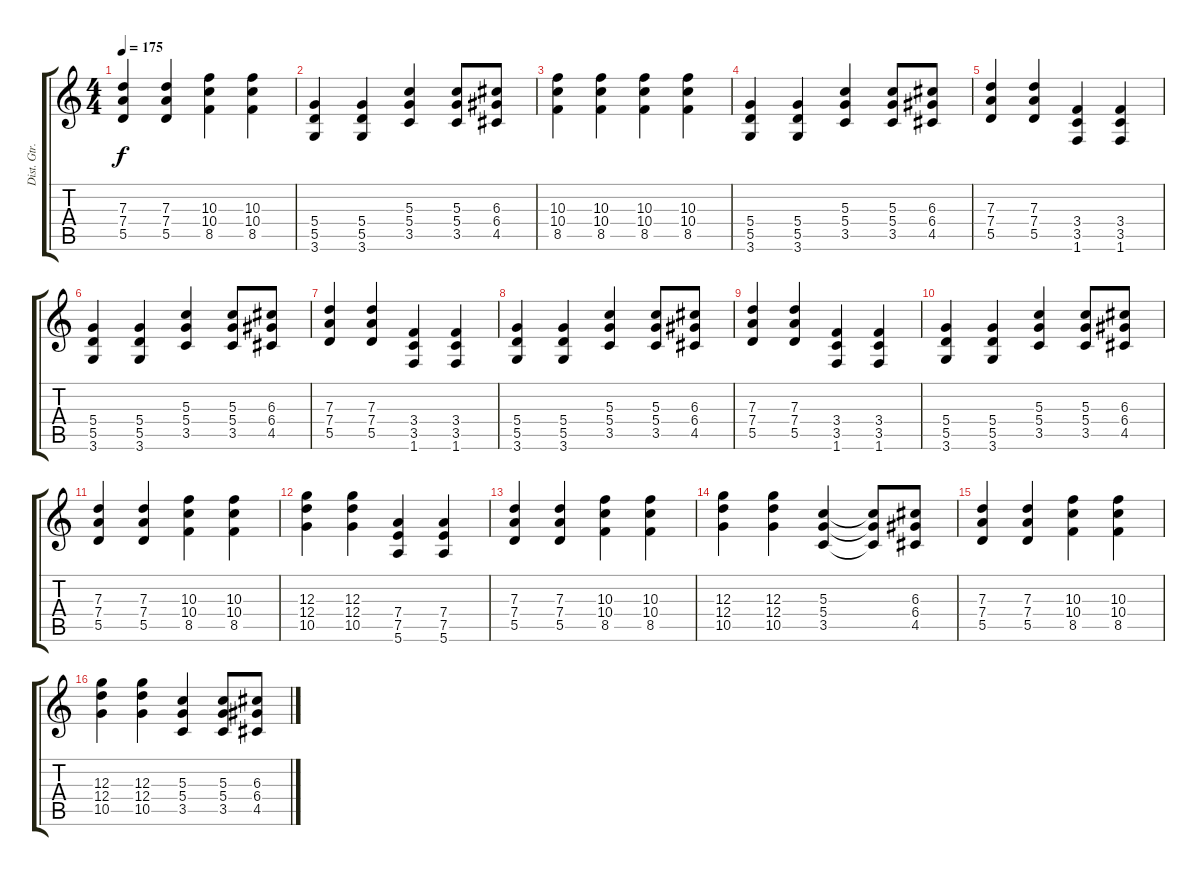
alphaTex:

\track ("Dist. Gtr." "Dist. Gtr.") {instrument distortionguitar}
\staff {score tabs}
\tuning (E4 B3 G3 D3 A2 E2) {hide}
\ts (4 4)
\tempo 175
\clef g2
\ks c
(7.3 7.4 5.5).4{dy f} (7.3 7.4 5.5).4 (10.3 10.4 8.5).4 (10.3 10.4 8.5).4 |
(5.4 5.5 3.6).4 (5.4 5.5 3.6).4 (5.3 5.4 3.5).4 (5.3 5.4 3.5).8 (6.3 6.4 4.5).8 |
(10.3 10.4 8.5).4 (10.3 10.4 8.5).4 (10.3 10.4 8.5).4 (10.3 10.4 8.5).4 |
(5.4 5.5 3.6).4 (5.4 5.5 3.6).4 (5.3 5.4 3.5).4 (5.3 5.4 3.5).8 (6.3 6.4 4.5).8 |
(7.3 7.4 5.5).4 (7.3 7.4 5.5).4 (3.4 3.5 1.6).4 (3.4 3.5 1.6).4 |
(5.4 5.5 3.6).4 (5.4 5.5 3.6).4 (5.3 5.4 3.5).4 (5.3 5.4 3.5).8 (6.3 6.4 4.5).8 |
(7.3 7.4 5.5).4 (7.3 7.4 5.5).4 (3.4 3.5 1.6).4 (3.4 3.5 1.6).4 |
(5.4 5.5 3.6).4 (5.4 5.5 3.6).4 (5.3 5.4 3.5).4 (5.3 5.4 3.5).8 (6.3 6.4 4.5).8 |
(7.3 7.4 5.5).4 (7.3 7.4 5.5).4 (3.4 3.5 1.6).4 (3.4 3.5 1.6).4 |
(5.4 5.5 3.6).4 (5.4 5.5 3.6).4 (5.3 5.4 3.5).4 (5.3 5.4 3.5).8 (6.3 6.4 4.5).8 |
(7.3 7.4 5.5).4 (7.3 7.4 5.5).4 (10.3 10.4 8.5).4 (10.3 10.4 8.5).4 |
(12.3 12.4 10.5).4 (12.3 12.4 10.5).4 (7.4 7.5 5.6).4 (7.4 7.5 5.6).4 |
(7.3 7.4 5.5).4 (7.3 7.4 5.5).4 (10.3 10.4 8.5).4 (10.3 10.4 8.5).4 |
(12.3 12.4 10.5).4 (12.3 12.4 10.5).4 (5.3 5.4 3.5).4 (5.3{t} 5.4{t} 3.5{t}).8 (6.3 6.4 4.5).8 |
(7.3 7.4 5.5).4 (7.3 7.4 5.5).4 (10.3 10.4 8.5).4 (10.3 10.4 8.5).4 |
(12.3 12.4 10.5).4 (12.3 12.4 10.5).4 (5.3 5.4 3.5).4 (5.3 5.4 3.5).8 (6.3 6.4 4.5).8
